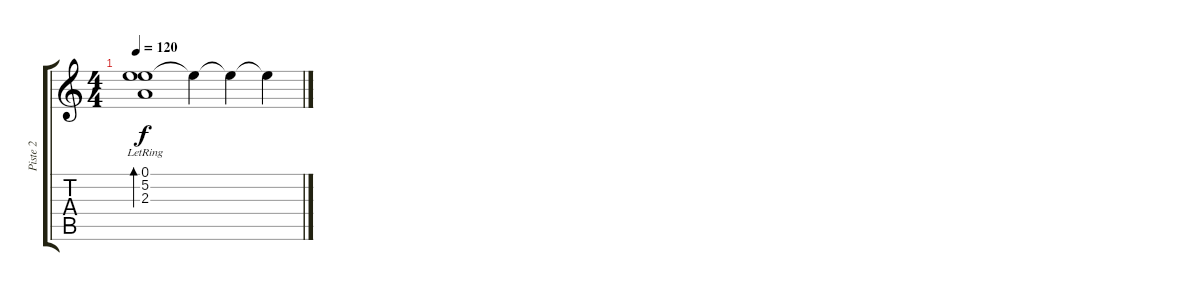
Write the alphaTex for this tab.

\track ("Piste 2" "Piste 2") {instrument electricguitarclean}
\staff {score tabs}
\tuning (E4 B3 G3 D3 A2 E2) {hide}
\ts (4 4)
\tempo 120
\clef g2
\ks c
(0.1{lr} 5.2 2.3).1{bd 480 dy f} 0.1{t}.4 0.1{t}.4 0.1{t}.4
